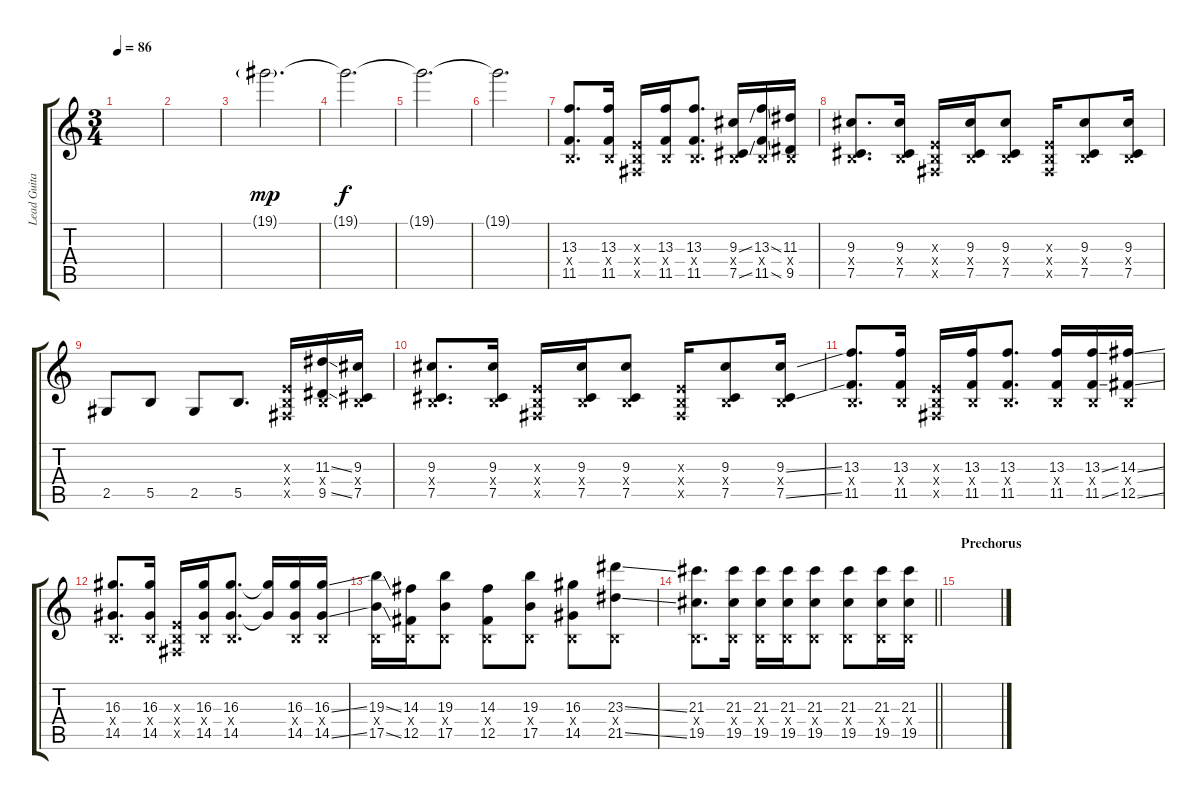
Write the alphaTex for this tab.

\track ("Lead Guitar (R)" "Lead Guita") {instrument distortionguitar}
\staff {score tabs}
\tuning (Db4 Ab3 E3 B2 Gb2 Db2) {hide}
\ts (3 4)
\tempo 86
\clef g2
\ks c
|
|
19.1{g}.2{d dy mp} |
19.1{t}.2{d dy f} |
19.1{t}.2{d} |
19.1{t}.2{d} |
(13.3 0.4{x} 11.5).8{d} (13.3 0.4{x} 11.5).16 (0.3{x} 0.4{x} 0.5{x}).16 (13.3 0.4{x} 11.5).16 (13.3 0.4{x} 11.5).8{d} (9.3{ss} 0.4{x} 7.5{ss}).16 (13.3{ss} 0.4{x} 11.5{ss}).16 (11.3 0.4{x} 9.5).16 |
(9.3 0.4{x} 7.5).8{d} (9.3 0.4{x} 7.5).16 (0.3{x} 0.4{x} 0.5{x}).16 (9.3 0.4{x} 7.5).16 (9.3 0.4{x} 7.5).8 (0.3{x} 0.4{x} 0.5{x}).16 (9.3 0.4{x} 7.5).8 (9.3 0.4{x} 7.5).16 |
2.5.8 5.5.8 2.5.8 5.5.8{d} (0.3{x} 0.4{x} 0.5{x}).16 (11.3{ss} 0.4{x} 9.5{ss}).16 (9.3 0.4{x} 7.5).16 |
(9.3 0.4{x} 7.5).8{d} (9.3 0.4{x} 7.5).16 (0.3{x} 0.4{x} 0.5{x}).16 (9.3 0.4{x} 7.5).16 (9.3 0.4{x} 7.5).8 (0.3{x} 0.4{x} 0.5{x}).16 (9.3 0.4{x} 7.5).8 (9.3{ss} 0.4{x} 7.5{ss}).16 |
(13.3 0.4{x} 11.5).8{d} (13.3 0.4{x} 11.5).16 (0.3{x} 0.4{x} 0.5{x}).16 (13.3 0.4{x} 11.5).16 (13.3 0.4{x} 11.5).8{d} (13.3 0.4{x} 11.5).16 (13.3{ss} 0.4{x} 11.5{ss}).16 (14.3{ss} 0.4{x} 12.5{ss}).16 |
(16.3 0.4{x} 14.5).8{d} (16.3 0.4{x} 14.5).16 (0.3{x} 0.4{x} 0.5{x}).16 (16.3 0.4{x} 14.5).16 (16.3 0.4{x} 14.5).8{d} (16.3{t} 14.5{t}).16 (16.3 0.4{x} 14.5).16 (16.3{ss} 0.4{x} 14.5{ss}).16 |
(19.3{ss} 0.4{x} 17.5{ss}).16 (14.3 0.4{x} 12.5).16 (19.3 0.4{x} 17.5).8 (14.3 0.4{x} 12.5).8 (19.3 0.4{x} 17.5).8 (16.3 0.4{x} 14.5).8 (23.3{ss} 0.4{x} 21.5{ss}).8 |
\barLineRight lightlight
(21.3 0.4{x} 19.5).8{d} (21.3 0.4{x} 19.5).16 (21.3 0.4{x} 19.5).16 (21.3 0.4{x} 19.5).16 (21.3 0.4{x} 19.5).8 (21.3 0.4{x} 19.5).8 (21.3 0.4{x} 19.5).16 (21.3 0.4{x} 19.5).16 |
\section ("" "Prechorus")
